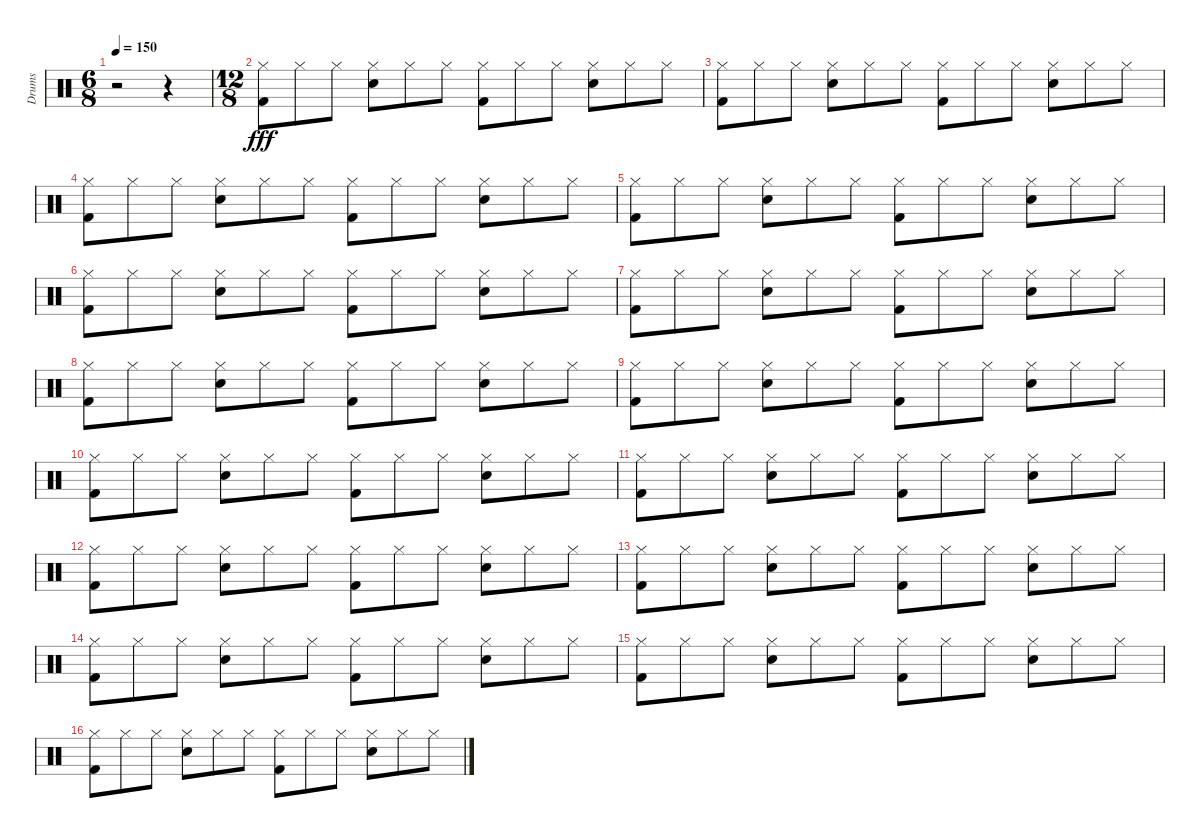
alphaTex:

\track ("Drums" "Drums") {instrument percussion}
\staff {score}
\articulation defaults
\ts (6 8)
\tempo 150
\clef neutral
\ks c
r.2{dy fff} r.4 |
\ts (12 8)
("Hi-Hat (closed)" "Kick (hit) 2").8 "Hi-Hat (closed)".8 "Hi-Hat (closed)".8 ("Hi-Hat (closed)" "Electric Snare (hit)").8 "Hi-Hat (closed)".8 "Hi-Hat (closed)".8 ("Hi-Hat (closed)" "Kick (hit) 2").8 "Hi-Hat (closed)".8 "Hi-Hat (closed)".8 ("Hi-Hat (closed)" "Electric Snare (hit)").8 "Hi-Hat (closed)".8 "Hi-Hat (closed)".8 |
("Hi-Hat (closed)" "Kick (hit) 2").8 "Hi-Hat (closed)".8 "Hi-Hat (closed)".8 ("Hi-Hat (closed)" "Electric Snare (hit)").8 "Hi-Hat (closed)".8 "Hi-Hat (closed)".8 ("Hi-Hat (closed)" "Kick (hit) 2").8 "Hi-Hat (closed)".8 "Hi-Hat (closed)".8 ("Hi-Hat (closed)" "Electric Snare (hit)").8 "Hi-Hat (closed)".8 "Hi-Hat (closed)".8 |
("Hi-Hat (closed)" "Kick (hit) 2").8 "Hi-Hat (closed)".8 "Hi-Hat (closed)".8 ("Hi-Hat (closed)" "Electric Snare (hit)").8 "Hi-Hat (closed)".8 "Hi-Hat (closed)".8 ("Hi-Hat (closed)" "Kick (hit) 2").8 "Hi-Hat (closed)".8 "Hi-Hat (closed)".8 ("Hi-Hat (closed)" "Electric Snare (hit)").8 "Hi-Hat (closed)".8 "Hi-Hat (closed)".8 |
("Hi-Hat (closed)" "Kick (hit) 2").8 "Hi-Hat (closed)".8 "Hi-Hat (closed)".8 ("Hi-Hat (closed)" "Electric Snare (hit)").8 "Hi-Hat (closed)".8 "Hi-Hat (closed)".8 ("Hi-Hat (closed)" "Kick (hit) 2").8 "Hi-Hat (closed)".8 "Hi-Hat (closed)".8 ("Hi-Hat (closed)" "Electric Snare (hit)").8 "Hi-Hat (closed)".8 "Hi-Hat (closed)".8 |
("Hi-Hat (closed)" "Kick (hit) 2").8 "Hi-Hat (closed)".8 "Hi-Hat (closed)".8 ("Hi-Hat (closed)" "Electric Snare (hit)").8 "Hi-Hat (closed)".8 "Hi-Hat (closed)".8 ("Hi-Hat (closed)" "Kick (hit) 2").8 "Hi-Hat (closed)".8 "Hi-Hat (closed)".8 ("Hi-Hat (closed)" "Electric Snare (hit)").8 "Hi-Hat (closed)".8 "Hi-Hat (closed)".8 |
("Hi-Hat (closed)" "Kick (hit) 2").8 "Hi-Hat (closed)".8 "Hi-Hat (closed)".8 ("Hi-Hat (closed)" "Electric Snare (hit)").8 "Hi-Hat (closed)".8 "Hi-Hat (closed)".8 ("Hi-Hat (closed)" "Kick (hit) 2").8 "Hi-Hat (closed)".8 "Hi-Hat (closed)".8 ("Hi-Hat (closed)" "Electric Snare (hit)").8 "Hi-Hat (closed)".8 "Hi-Hat (closed)".8 |
("Hi-Hat (closed)" "Kick (hit) 2").8 "Hi-Hat (closed)".8 "Hi-Hat (closed)".8 ("Hi-Hat (closed)" "Electric Snare (hit)").8 "Hi-Hat (closed)".8 "Hi-Hat (closed)".8 ("Hi-Hat (closed)" "Kick (hit) 2").8 "Hi-Hat (closed)".8 "Hi-Hat (closed)".8 ("Hi-Hat (closed)" "Electric Snare (hit)").8 "Hi-Hat (closed)".8 "Hi-Hat (closed)".8 |
("Hi-Hat (closed)" "Kick (hit) 2").8 "Hi-Hat (closed)".8 "Hi-Hat (closed)".8 ("Hi-Hat (closed)" "Electric Snare (hit)").8 "Hi-Hat (closed)".8 "Hi-Hat (closed)".8 ("Hi-Hat (closed)" "Kick (hit) 2").8 "Hi-Hat (closed)".8 "Hi-Hat (closed)".8 ("Hi-Hat (closed)" "Electric Snare (hit)").8 "Hi-Hat (closed)".8 "Hi-Hat (closed)".8 |
("Hi-Hat (closed)" "Kick (hit) 2").8 "Hi-Hat (closed)".8 "Hi-Hat (closed)".8 ("Hi-Hat (closed)" "Electric Snare (hit)").8 "Hi-Hat (closed)".8 "Hi-Hat (closed)".8 ("Hi-Hat (closed)" "Kick (hit) 2").8 "Hi-Hat (closed)".8 "Hi-Hat (closed)".8 ("Hi-Hat (closed)" "Electric Snare (hit)").8 "Hi-Hat (closed)".8 "Hi-Hat (closed)".8 |
("Hi-Hat (closed)" "Kick (hit) 2").8 "Hi-Hat (closed)".8 "Hi-Hat (closed)".8 ("Hi-Hat (closed)" "Electric Snare (hit)").8 "Hi-Hat (closed)".8 "Hi-Hat (closed)".8 ("Hi-Hat (closed)" "Kick (hit) 2").8 "Hi-Hat (closed)".8 "Hi-Hat (closed)".8 ("Hi-Hat (closed)" "Electric Snare (hit)").8 "Hi-Hat (closed)".8 "Hi-Hat (closed)".8 |
("Hi-Hat (closed)" "Kick (hit) 2").8 "Hi-Hat (closed)".8 "Hi-Hat (closed)".8 ("Hi-Hat (closed)" "Electric Snare (hit)").8 "Hi-Hat (closed)".8 "Hi-Hat (closed)".8 ("Hi-Hat (closed)" "Kick (hit) 2").8 "Hi-Hat (closed)".8 "Hi-Hat (closed)".8 ("Hi-Hat (closed)" "Electric Snare (hit)").8 "Hi-Hat (closed)".8 "Hi-Hat (closed)".8 |
("Hi-Hat (closed)" "Kick (hit) 2").8 "Hi-Hat (closed)".8 "Hi-Hat (closed)".8 ("Hi-Hat (closed)" "Electric Snare (hit)").8 "Hi-Hat (closed)".8 "Hi-Hat (closed)".8 ("Hi-Hat (closed)" "Kick (hit) 2").8 "Hi-Hat (closed)".8 "Hi-Hat (closed)".8 ("Hi-Hat (closed)" "Electric Snare (hit)").8 "Hi-Hat (closed)".8 "Hi-Hat (closed)".8 |
("Hi-Hat (closed)" "Kick (hit) 2").8 "Hi-Hat (closed)".8 "Hi-Hat (closed)".8 ("Hi-Hat (closed)" "Electric Snare (hit)").8 "Hi-Hat (closed)".8 "Hi-Hat (closed)".8 ("Hi-Hat (closed)" "Kick (hit) 2").8 "Hi-Hat (closed)".8 "Hi-Hat (closed)".8 ("Hi-Hat (closed)" "Electric Snare (hit)").8 "Hi-Hat (closed)".8 "Hi-Hat (closed)".8 |
("Hi-Hat (closed)" "Kick (hit) 2").8 "Hi-Hat (closed)".8 "Hi-Hat (closed)".8 ("Hi-Hat (closed)" "Electric Snare (hit)").8 "Hi-Hat (closed)".8 "Hi-Hat (closed)".8 ("Hi-Hat (closed)" "Kick (hit) 2").8 "Hi-Hat (closed)".8 "Hi-Hat (closed)".8 ("Hi-Hat (closed)" "Electric Snare (hit)").8 "Hi-Hat (closed)".8 "Hi-Hat (closed)".8 |
("Hi-Hat (closed)" "Kick (hit) 2").8 "Hi-Hat (closed)".8 "Hi-Hat (closed)".8 ("Hi-Hat (closed)" "Electric Snare (hit)").8 "Hi-Hat (closed)".8 "Hi-Hat (closed)".8 ("Hi-Hat (closed)" "Kick (hit) 2").8 "Hi-Hat (closed)".8 "Hi-Hat (closed)".8 ("Hi-Hat (closed)" "Electric Snare (hit)").8 "Hi-Hat (closed)".8 "Hi-Hat (closed)".8
